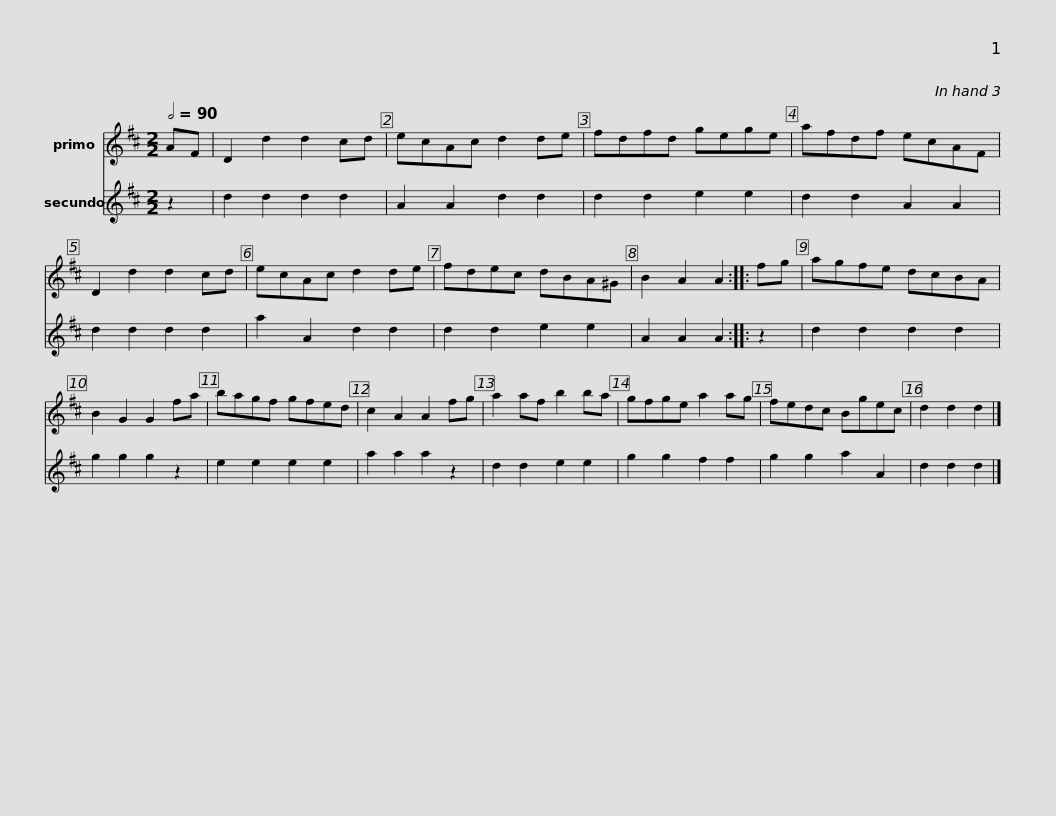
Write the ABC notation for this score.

X:1
%%score 1 2
L:1/8
Q:1/2=90
M:2/2
I:linebreak $
K:D
V:1 treble
V:2 treble
V:1
 AF | D2 d2 d2 cd | ecAc d2 de | fdfd gege | afdf ecAF | %5
 D2 d2 d2 cd |$ ecAc d2 de | fdec dBA^G | B2 A2 A2 :: fg | %10
 agfe dcBA | B2 G2 G2 fa | bagf gfed |$ c2 A2 A2 fg | a2 af b2 ba | %15
 gfge a2 ag | fedc Bgec | d2 d2 d2 |] %18
V:2
 z2 | d2 d2 d2 d2 | A2 A2 d2 d2 | d2 d2 e2 e2 | d2 d2 A2 A2 | %5
 d2 d2 d2 d2 |$ a2 A2 d2 d2 | d2 d2 e2 e2 | A2 A2 A2 :: z2 | %10
 d2 d2 d2 d2 | g2 g2 g2 z2 | e2 e2 e2 e2 |$ a2 a2 a2 z2 | d2 d2 e2 e2 | %15
 g2 g2 f2 f2 | g2 g2 a2 A2 | d2 d2 d2 |] %18
